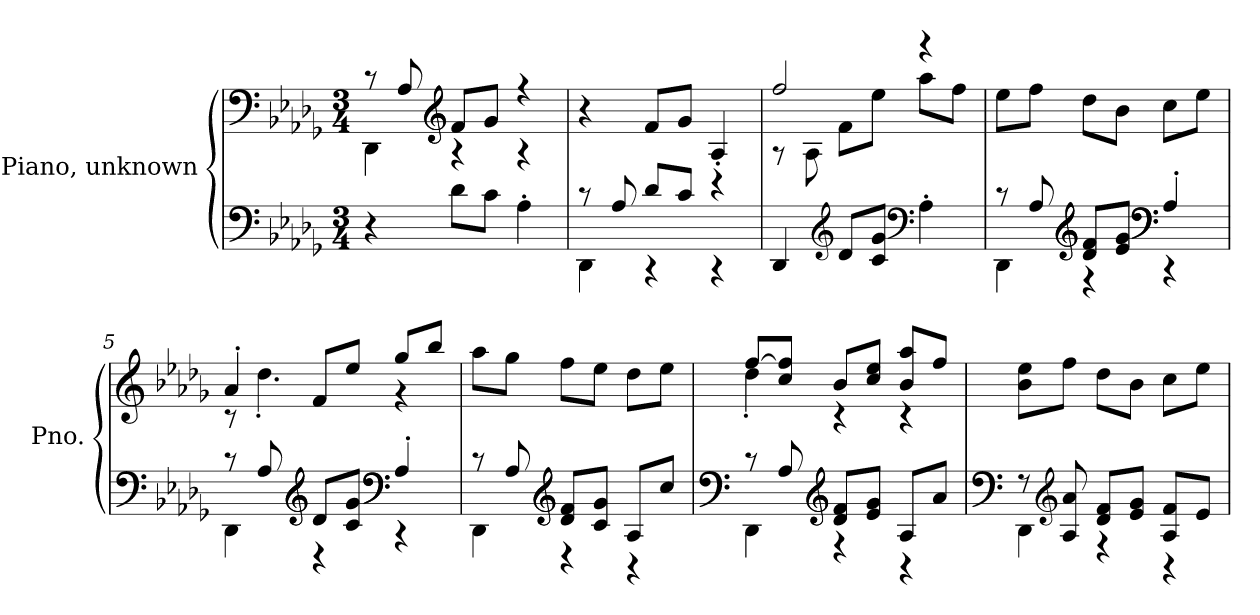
**kern	**kern
*part1	*part1
*staff2	*staff1
*I"Piano, unknown	*
*I'Pno.	*
*clefF4	*clefF4
*k[b-e-a-d-g-]	*k[b-e-a-d-g-]
*M3/4	*M3/4
*MM132	*MM132
=1	=1
*	*^
4r	8r	4DD-\
.	8A-/	.
*	*clefG2	*
8d-\L	8f/L	4r
8c\J	8g-/J	.
4A-'\	4r	4r
*	*v	*v
=2	=2
*^	*
8r	4DD-\	4r
8A-/	.	.
8d-/L	4r	8f/L
8c/J	.	8g-/J
4r	4r	4A-'/
*v	*v	*
=3	=3
*	*^
4DD-/	2ff/	8r
.	.	8A-\
*clefG2	*	*
8d-/L	.	8f\L
8c/ 8g-/J	.	8ee-\J
*clefF4	*	*
4A-'\	4r	8aa-\L
.	.	8ff\J
*	*v	*v
=4	=4
*^	*
8r	4DD-\	8ee-\L
8A-/	.	8ff\J
*clefG2	*	*
8d-/ 8f/L	4r	8dd-\L
8e-/ 8g-/J	.	8b-\J
*clefF4	*	*
4A-'/	4r	8cc\L
.	.	8ee-\J
!!LO:LB:g=z
=5	=5	=5
*	*	*^
8r	4DD-\	4a-'/	8r
8A-/	.	.	4.dd-'\
*clefG2	*	*	*
8d-/L	4r	8f/L	.
8c/ 8g-/J	.	8ee-/J	.
*clefF4	*	*	*
4A-'/	4r	8gg-/L	4r
.	.	8bb-/J	.
*	*	*v	*v
=6	=6	=6
8r	4DD-\	8aa-\L
8A-/	.	8gg-\J
*clefG2	*	*
8d-/ 8f/L	4r	8ff\L
8c/ 8g-/J	.	8ee-\J
8A-/L	4r	8dd-\L
8cc/J	.	8ee-\J
=7	=7	=7
*clefF4	*	*
*	*	*^
8r	4DD-\	[8ff/L	4dd-'\
8A-/	.	8cc/ 8ff/]J	.
*clefG2	*	*	*
8d-/ 8f/L	4r	8b-/L	4r
8e-/ 8g-/J	.	8cc/ 8ee-/J	.
8A-/L	4r	8b-/ 8aa-/L	4r
8a-/J	.	8ff/J	.
*	*	*v	*v
=8	=8	=8
*clefF4	*	*
8r	4DD-\	8b-\ 8ee-\L
*clefG2	*	*
8A-/ 8a-/	.	8ff\J
8d-/ 8f/L	4r	8dd-\L
8e-/ 8g-/J	.	8b-\J
8A-/ 8f/L	4r	8cc\L
8e-/J	.	8ee-\J
*v	*v	*
=	=
*-	*-
